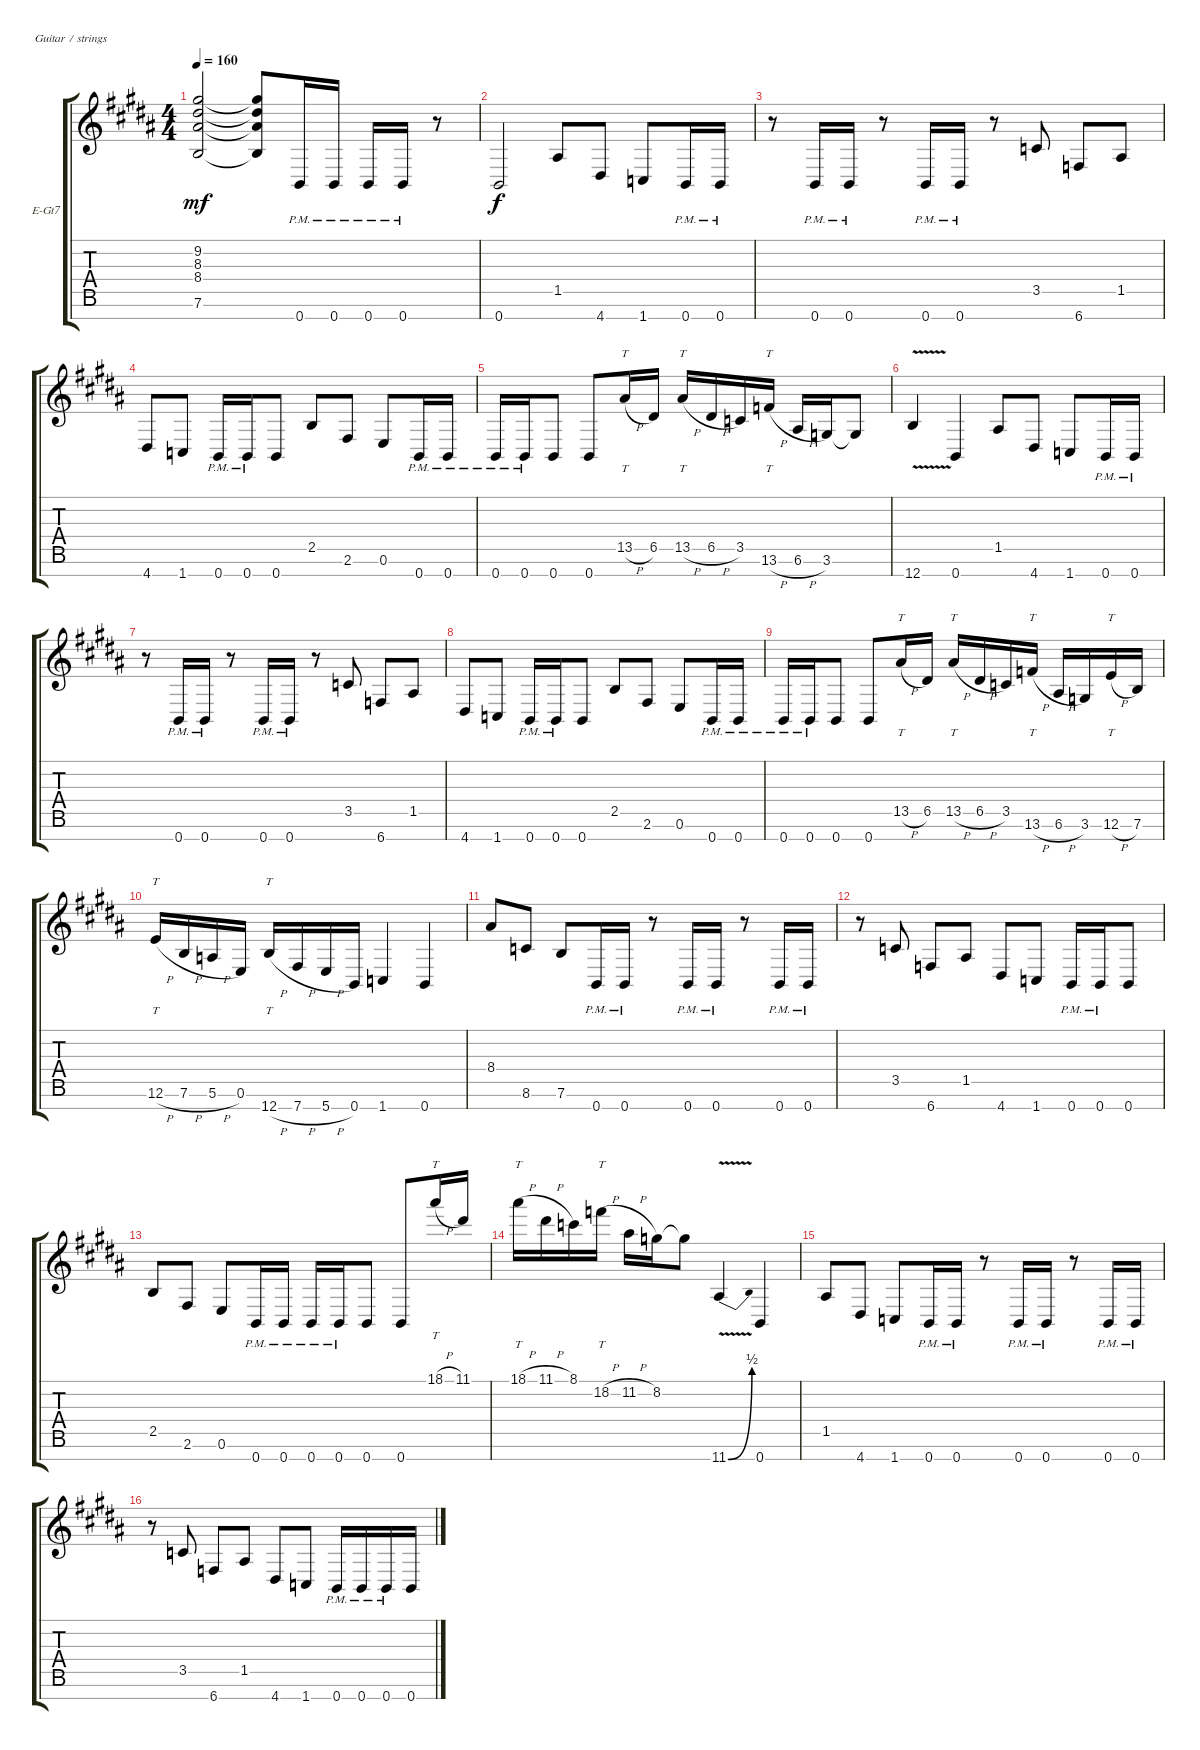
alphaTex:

\defaultSystemsLayout 4
\bracketExtendMode groupsimilarinstruments
\firstSystemTrackNameOrientation horizontal
\otherSystemsTrackNameOrientation horizontal
\track ("Rhythm" "E-Gt7") {instrument distortionguitar}
\staff {score tabs}
\tuning (E4 B3 G3 D3 A2 E2 B1)
\ts (4 4)
\tempo 160
\clef g2
\ks b
(7.6 8.4 8.3 9.2).2{dy mf} (7.6{t} 8.4{t} 8.3{t} 9.2{t}).8 0.7{pm}.16 0.7{pm}.16 0.7{pm}.16 0.7{pm}.16 r.8 |
0.7.2{dy f} 1.5.8 4.7.8 1.7.8 0.7{pm}.16 0.7{pm}.16 |
r.8 0.7{pm}.16 0.7{pm}.16 r.8 0.7{pm}.16 0.7{pm}.16 r.8 3.5.8 6.7.8 1.5.8 |
4.7.8 1.7.8 0.7{pm}.16 0.7{pm}.16 0.7.8 2.5.8 2.6.8 0.6.8 0.7{pm}.16 0.7{pm}.16 |
0.7{pm}.16 0.7{pm}.16 0.7.8 0.7.8 13.5{h}.16{tt} 6.5.16 13.5{h}.16{tt} 6.5{h}.16 3.5.16 13.6{h}.16{tt} 6.6{h}.16 3.6.16 3.6{t}.8 |
12.7{v}.4 0.7.4 1.5.8 4.7.8 1.7.8 0.7{pm}.16 0.7{pm}.16 |
r.8 0.7{pm}.16 0.7{pm}.16 r.8 0.7{pm}.16 0.7{pm}.16 r.8 3.5.8 6.7.8 1.5.8 |
4.7.8 1.7.8 0.7{pm}.16 0.7{pm}.16 0.7.8 2.5.8 2.6.8 0.6.8 0.7{pm}.16 0.7{pm}.16 |
0.7{pm}.16 0.7{pm}.16 0.7.8 0.7.8 13.5{h}.16{tt} 6.5.16 13.5{h}.16{tt} 6.5{h}.16 3.5.16 13.6{h}.16{tt} 6.6{h}.16 3.6.16 12.6{h}.16{tt} 7.6.16 |
12.6{h}.16{tt} 7.6{h}.16 5.6{h}.16 0.6.16 12.7{h}.16{tt} 7.7{h}.16 5.7{h}.16 0.7.16 1.7.4 0.7.4 |
8.4.8 8.6.8 7.6.8 0.7{pm}.16 0.7{pm}.16 r.8 0.7{pm}.16 0.7{pm}.16 r.8 0.7{pm}.16 0.7{pm}.16 |
r.8 3.5.8 6.7.8 1.5.8 4.7.8 1.7.8 0.7{pm}.16 0.7{pm}.16 0.7.8 |
2.5.8 2.6.8 0.6.8 0.7{pm}.16 0.7{pm}.16 0.7{pm}.16 0.7{pm}.16 0.7.8 0.7.8 18.1{h}.16{tt} 11.1.16 |
18.1{h}.16{tt} 11.1{h}.16 8.1.16 18.2{h}.16{tt} 11.2{h}.16 8.2.16 8.2{t}.8 11.7{be (bend 0 0 4.8 2) v}.4 0.7.4 |
1.5.8 4.7.8 1.7.8 0.7{pm}.16 0.7{pm}.16 r.8 0.7{pm}.16 0.7{pm}.16 r.8 0.7{pm}.16 0.7{pm}.16 |
r.8 3.5.8 6.7.8 1.5.8 4.7.8 1.7.8 0.7{pm}.16 0.7{pm}.16 0.7{pm}.16 0.7.16
